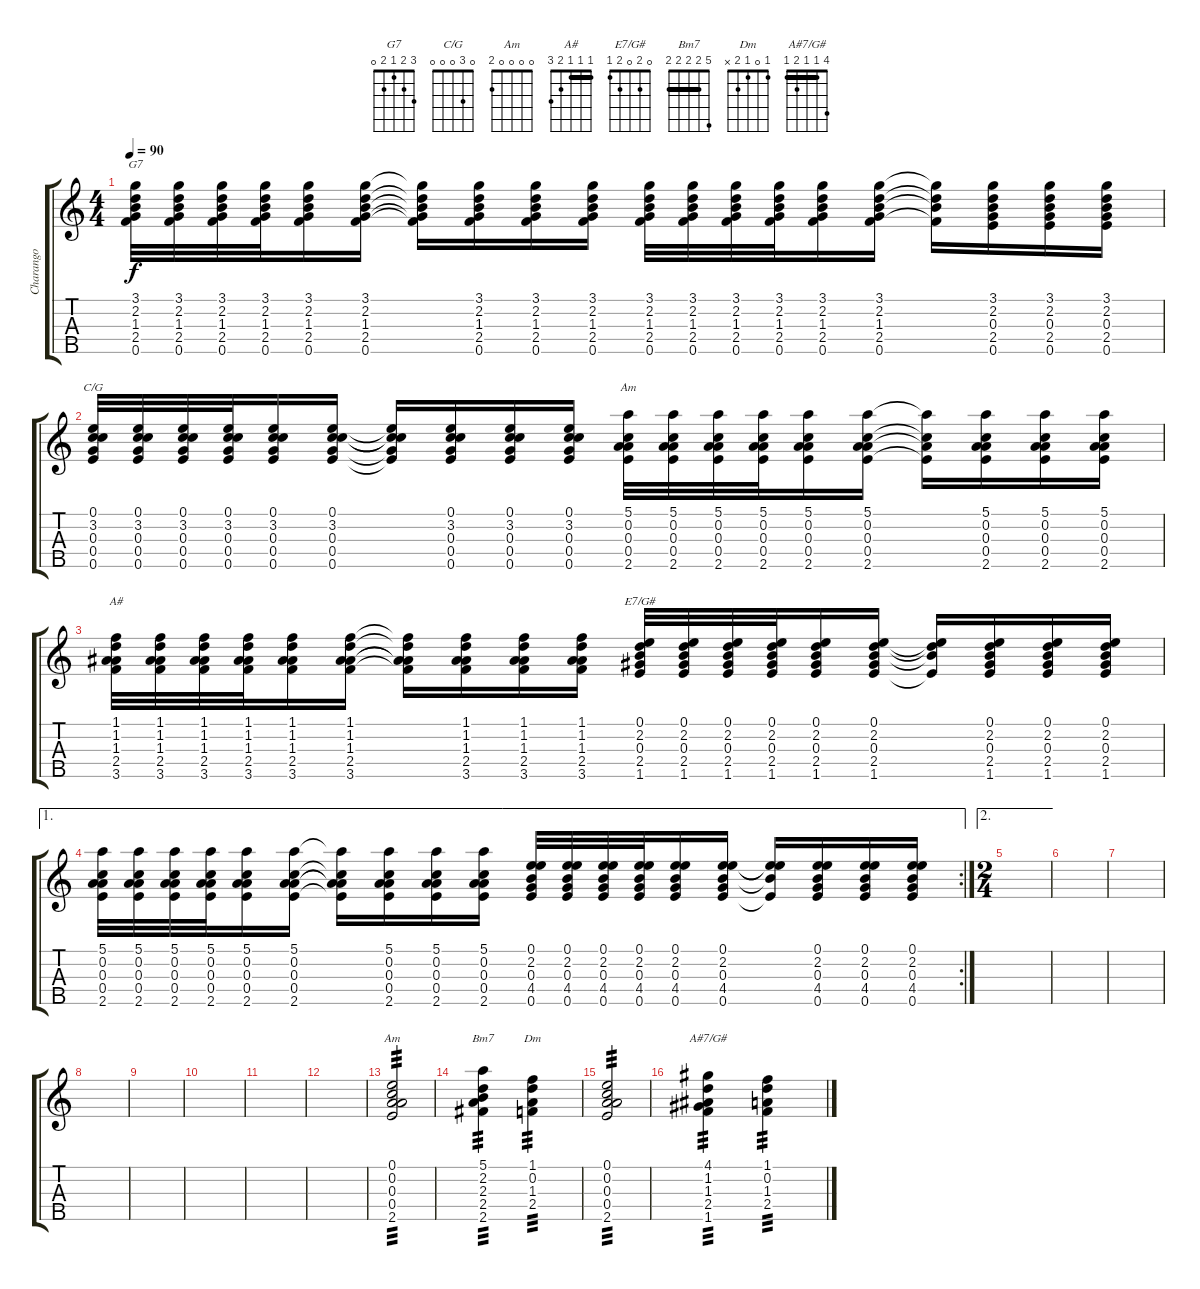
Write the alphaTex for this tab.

\track ("Charango" "Charango") {instrument banjo}
\staff {score tabs}
\tuning (E4 A3 E3 C4 G3) {hide}
\displaytranspose 12
\chord ("G7" 3 2 1 2 0)
\chord ("C/G" 0 3 0 0 0)
\chord ("Am" 5 0 0 0 2)
\chord ("A#" 1 1 1 2 3) {barre 1}
\chord ("E7/G#" 0 2 0 2 1)
\chord ("Am" 0 0 0 0 2)
\chord ("Bm7" 5 2 2 2 2) {barre 2}
\chord ("Dm" 1 0 1 2 x)
\chord ("A#7/G#" 4 1 1 2 1) {barre 1}
\ts (4 4)
\tempo 90
\clef g2
\ks c
(3.1 2.2 1.3 2.4 0.5).32{ch "G7" dy f} (3.1 2.2 1.3 2.4 0.5).32 (3.1 2.2 1.3 2.4 0.5).32 (3.1 2.2 1.3 2.4 0.5).32 (3.1 2.2 1.3 2.4 0.5).16 (3.1 2.2 1.3 2.4 0.5).16 (3.1{t} 2.2{t} 1.3{t} 2.4{t} 0.5{t}).16 (3.1 2.2 1.3 2.4 0.5).16 (3.1 2.2 1.3 2.4 0.5).16 (3.1 2.2 1.3 2.4 0.5).16 (3.1 2.2 1.3 2.4 0.5).32 (3.1 2.2 1.3 2.4 0.5).32 (3.1 2.2 1.3 2.4 0.5).32 (3.1 2.2 1.3 2.4 0.5).32 (3.1 2.2 1.3 2.4 0.5).16 (3.1 2.2 1.3 2.4 0.5).16 (3.1{t} 2.2{t} 1.3{t} 2.4{t}).16 (3.1 2.2 0.3 2.4 0.5).16 (3.1 2.2 0.3 2.4 0.5).16 (3.1 2.2 0.3 2.4 0.5).16 |
(0.1 3.2 0.3 0.4 0.5).32{ch "C/G"} (0.1 3.2 0.3 0.4 0.5).32 (0.1 3.2 0.3 0.4 0.5).32 (0.1 3.2 0.3 0.4 0.5).32 (0.1 3.2 0.3 0.4 0.5).16 (0.1 3.2 0.3 0.4 0.5).16 (0.1{t} 3.2{t} 0.3{t} 0.4{t} 0.5{t}).16 (0.1 3.2 0.3 0.4 0.5).16 (0.1 3.2 0.3 0.4 0.5).16 (0.1 3.2 0.3 0.4 0.5).16 (5.1 0.2 0.3 0.4 2.5).32{ch "Am"} (5.1 0.2 0.3 0.4 2.5).32 (5.1 0.2 0.3 0.4 2.5).32 (5.1 0.2 0.3 0.4 2.5).32 (5.1 0.2 0.3 0.4 2.5).16 (5.1 0.2 0.3 0.4 2.5).16 (5.1{t} 0.2{t} 0.3{t} 0.4{t}).16 (5.1 0.2 0.3 0.4 2.5).16 (5.1 0.2 0.3 0.4 2.5).16 (5.1 0.2 0.3 0.4 2.5).16 |
(1.1 1.2 1.3 2.4 3.5).32{ch "A#"} (1.1 1.2 1.3 2.4 3.5).32 (1.1 1.2 1.3 2.4 3.5).32 (1.1 1.2 1.3 2.4 3.5).32 (1.1 1.2 1.3 2.4 3.5).16 (1.1 1.2 1.3 2.4 3.5).16 (1.1{t} 1.2{t} 1.3{t} 2.4{t} 3.5{t}).16 (1.1 1.2 1.3 2.4 3.5).16 (1.1 1.2 1.3 2.4 3.5).16 (1.1 1.2 1.3 2.4 3.5).16 (0.1 2.2 0.3 2.4 1.5).32{ch "E7/G#"} (0.1 2.2 0.3 2.4 1.5).32 (0.1 2.2 0.3 2.4 1.5).32 (0.1 2.2 0.3 2.4 1.5).32 (0.1 2.2 0.3 2.4 1.5).16 (0.1 2.2 0.3 2.4 1.5).16 (0.1{t} 2.2{t} 0.3{t} 2.4{t}).16 (0.1 2.2 0.3 2.4 1.5).16 (0.1 2.2 0.3 2.4 1.5).16 (0.1 2.2 0.3 2.4 1.5).16 |
\ae 1
\rc 2
(5.1 0.2 0.3 0.4 2.5).32 (5.1 0.2 0.3 0.4 2.5).32 (5.1 0.2 0.3 0.4 2.5).32 (5.1 0.2 0.3 0.4 2.5).32 (5.1 0.2 0.3 0.4 2.5).16 (5.1 0.2 0.3 0.4 2.5).16 (5.1{t} 0.2{t} 0.3{t} 0.4{t} 2.5{t}).16 (5.1 0.2 0.3 0.4 2.5).16 (5.1 0.2 0.3 0.4 2.5).16 (5.1 0.2 0.3 0.4 2.5).16 (0.1 2.2 0.3 4.4 0.5).32 (0.1 2.2 0.3 4.4 0.5).32 (0.1 2.2 0.3 4.4 0.5).32 (0.1 2.2 0.3 4.4 0.5).32 (0.1 2.2 0.3 4.4 0.5).16 (0.1 2.2 0.3 4.4 0.5).16 (0.1{t} 2.2{t} 0.3{t} 4.4{t}).16 (0.1 2.2 0.3 4.4 0.5).16 (0.1 2.2 0.3 4.4 0.5).16 (0.1 2.2 0.3 4.4 0.5).16 |
\ae 2
\ts (2 4)
|
|
|
|
|
|
|
|
(0.1 0.2 0.3 0.4 2.5).2{ch "Am" tp 3} |
(5.1 2.2 2.3 2.4 2.5).4{ch "Bm7" tp 3} (1.1 0.2 1.3 2.4).4{ch "Dm" tp 3} |
(0.1 0.2 0.3 0.4 2.5).2{tp 3} |
(4.1 1.2 1.3 2.4 1.5).4{ch "A#7/G#" tp 3} (1.1 0.2 1.3 2.4).4{tp 3}
